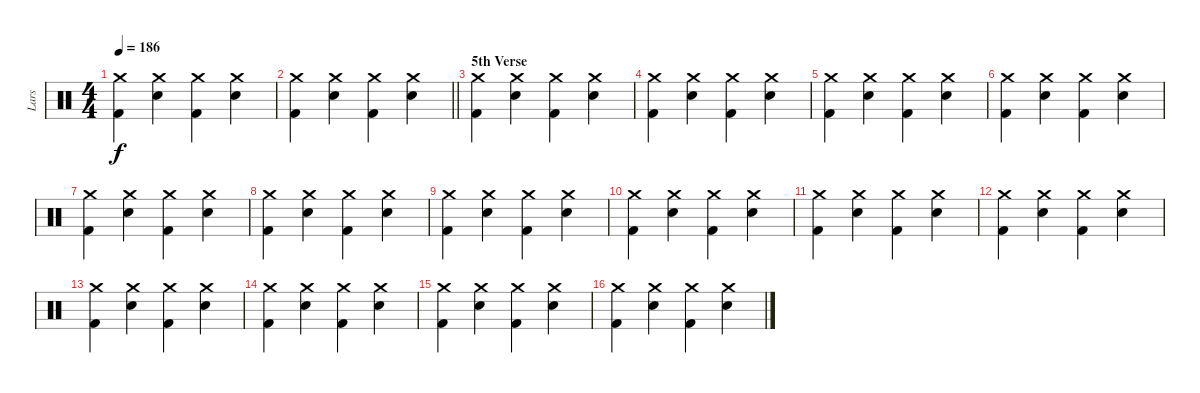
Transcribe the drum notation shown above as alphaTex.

\track ("Lars" "Lars") {instrument percussion}
\staff {score}
\articulation defaults
\ts (4 4)
\tempo 186
\clef neutral
\ks c
("Crash medium (hit)" "Kick (hit) 2").4{dy f} ("Crash medium (hit)" "Electric Snare (hit)").4 ("Crash medium (hit)" "Kick (hit) 2").4 ("Crash medium (hit)" "Electric Snare (hit)").4 |
\barLineRight lightlight
("Crash medium (hit)" "Kick (hit) 2").4 ("Crash medium (hit)" "Electric Snare (hit)").4 ("Crash medium (hit)" "Kick (hit) 2").4 ("Crash medium (hit)" "Electric Snare (hit)").4 |
\section ("" "5th Verse")
("Crash medium (hit)" "Kick (hit) 2").4 ("Crash medium (hit)" "Electric Snare (hit)").4 ("Crash medium (hit)" "Kick (hit) 2").4 ("Crash medium (hit)" "Electric Snare (hit)").4 |
("Crash medium (hit)" "Kick (hit) 2").4 ("Crash medium (hit)" "Electric Snare (hit)").4 ("Crash medium (hit)" "Kick (hit) 2").4 ("Crash medium (hit)" "Electric Snare (hit)").4 |
("Crash medium (hit)" "Kick (hit) 2").4 ("Crash medium (hit)" "Electric Snare (hit)").4 ("Crash medium (hit)" "Kick (hit) 2").4 ("Crash medium (hit)" "Electric Snare (hit)").4 |
("Crash medium (hit)" "Kick (hit) 2").4 ("Crash medium (hit)" "Electric Snare (hit)").4 ("Crash medium (hit)" "Kick (hit) 2").4 ("Crash medium (hit)" "Electric Snare (hit)").4 |
("Crash medium (hit)" "Kick (hit) 2").4 ("Crash medium (hit)" "Electric Snare (hit)").4 ("Crash medium (hit)" "Kick (hit) 2").4 ("Crash medium (hit)" "Electric Snare (hit)").4 |
("Crash medium (hit)" "Kick (hit) 2").4 ("Crash medium (hit)" "Electric Snare (hit)").4 ("Crash medium (hit)" "Kick (hit) 2").4 ("Crash medium (hit)" "Electric Snare (hit)").4 |
("Crash medium (hit)" "Kick (hit) 2").4 ("Crash medium (hit)" "Electric Snare (hit)").4 ("Crash medium (hit)" "Kick (hit) 2").4 ("Crash medium (hit)" "Electric Snare (hit)").4 |
("Crash medium (hit)" "Kick (hit) 2").4 ("Crash medium (hit)" "Electric Snare (hit)").4 ("Crash medium (hit)" "Kick (hit) 2").4 ("Crash medium (hit)" "Electric Snare (hit)").4 |
("Crash medium (hit)" "Kick (hit) 2").4 ("Crash medium (hit)" "Electric Snare (hit)").4 ("Crash medium (hit)" "Kick (hit) 2").4 ("Crash medium (hit)" "Electric Snare (hit)").4 |
("Crash medium (hit)" "Kick (hit) 2").4 ("Crash medium (hit)" "Electric Snare (hit)").4 ("Crash medium (hit)" "Kick (hit) 2").4 ("Crash medium (hit)" "Electric Snare (hit)").4 |
("Crash medium (hit)" "Kick (hit) 2").4 ("Crash medium (hit)" "Electric Snare (hit)").4 ("Crash medium (hit)" "Kick (hit) 2").4 ("Crash medium (hit)" "Electric Snare (hit)").4 |
("Crash medium (hit)" "Kick (hit) 2").4 ("Crash medium (hit)" "Electric Snare (hit)").4 ("Crash medium (hit)" "Kick (hit) 2").4 ("Crash medium (hit)" "Electric Snare (hit)").4 |
("Crash medium (hit)" "Kick (hit) 2").4 ("Crash medium (hit)" "Electric Snare (hit)").4 ("Crash medium (hit)" "Kick (hit) 2").4 ("Crash medium (hit)" "Electric Snare (hit)").4 |
("Crash medium (hit)" "Kick (hit) 2").4 ("Crash medium (hit)" "Electric Snare (hit)").4 ("Crash medium (hit)" "Kick (hit) 2").4 ("Crash medium (hit)" "Electric Snare (hit)").4
